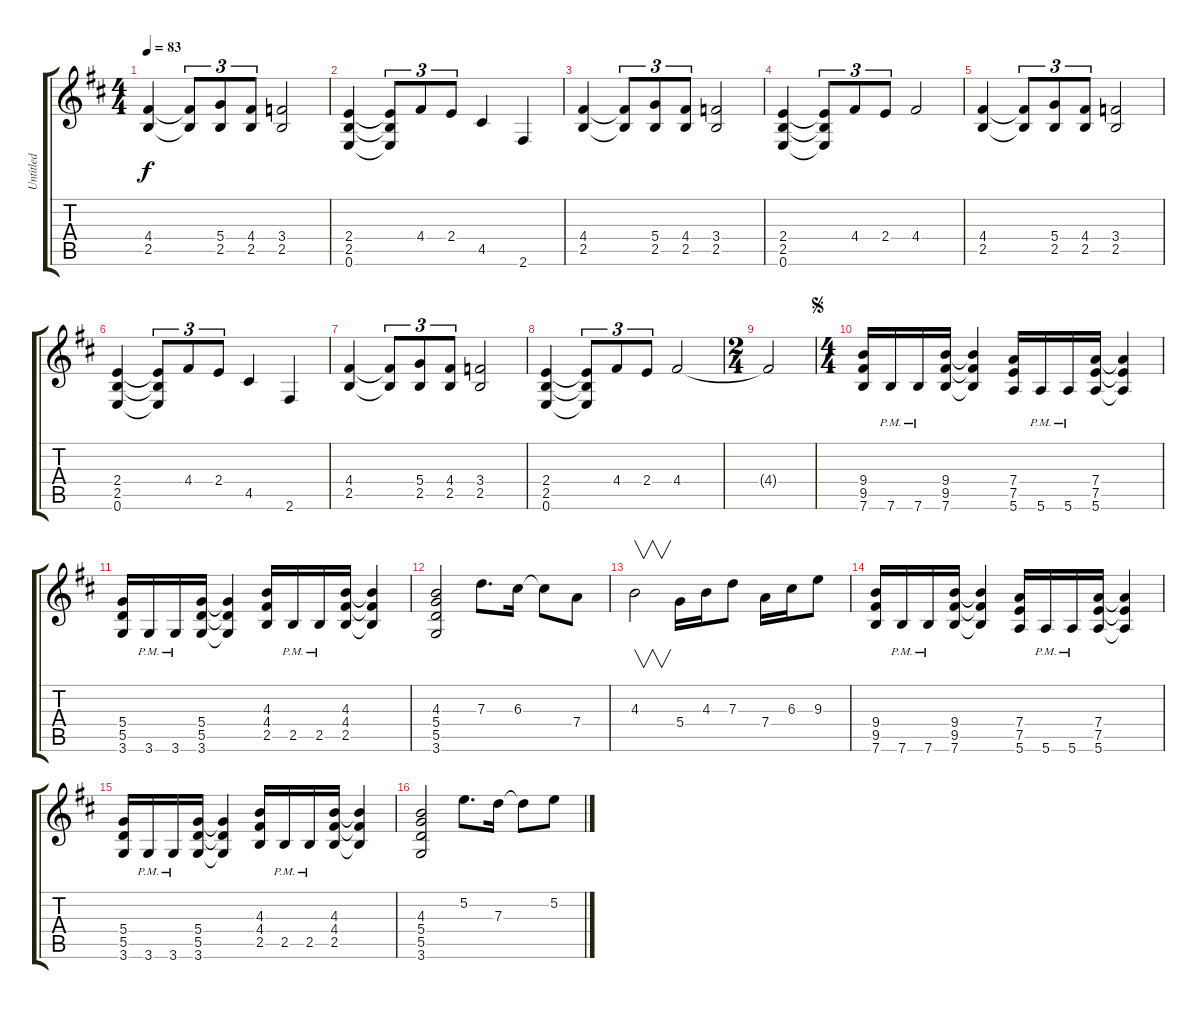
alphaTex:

\track ("Untitled" "Untitled") {instrument distortionguitar}
\staff {score tabs}
\tuning (E4 B3 G3 D3 A2 E2) {hide}
\ts (4 4)
\tempo 83
\clef g2
\ks d
(4.4 2.5).4{dy f instrument distortionguitar} (4.4{t} 2.5{t}).8{tu (3 2)} (5.4 2.5).8{tu (3 2)} (4.4 2.5).8{tu (3 2)} (3.4 2.5).2 |
(2.4 2.5 0.6).4 (2.4{t} 2.5{t} 0.6{t}).8{tu (3 2)} 4.4.8{tu (3 2)} 2.4.8{tu (3 2)} 4.5.4 2.6.4 |
(4.4 2.5).4 (4.4{t} 2.5{t}).8{tu (3 2)} (5.4 2.5).8{tu (3 2)} (4.4 2.5).8{tu (3 2)} (3.4 2.5).2 |
(2.4 2.5 0.6).4 (2.4{t} 2.5{t} 0.6{t}).8{tu (3 2)} 4.4.8{tu (3 2)} 2.4.8{tu (3 2)} 4.4.2 |
(4.4 2.5).4 (4.4{t} 2.5{t}).8{tu (3 2)} (5.4 2.5).8{tu (3 2)} (4.4 2.5).8{tu (3 2)} (3.4 2.5).2 |
(2.4 2.5 0.6).4 (2.4{t} 2.5{t} 0.6{t}).8{tu (3 2)} 4.4.8{tu (3 2)} 2.4.8{tu (3 2)} 4.5.4 2.6.4 |
(4.4 2.5).4 (4.4{t} 2.5{t}).8{tu (3 2)} (5.4 2.5).8{tu (3 2)} (4.4 2.5).8{tu (3 2)} (3.4 2.5).2 |
(2.4 2.5 0.6).4 (2.4{t} 2.5{t} 0.6{t}).8{tu (3 2)} 4.4.8{tu (3 2)} 2.4.8{tu (3 2)} 4.4.2 |
\ts (2 4)
4.4{t}.2 |
\ts (4 4)
\jump segno
(9.4 9.5 7.6).16 7.6{pm}.16 7.6{pm}.16 (9.4 9.5 7.6).16 (9.4{t} 9.5{t} 7.6{t}).4 (7.4 7.5 5.6).16 5.6{pm}.16 5.6{pm}.16 (7.4 7.5 5.6).16 (7.4{t} 7.5{t} 5.6{t}).4 |
(5.4 5.5 3.6).16 3.6{pm}.16 3.6{pm}.16 (5.4 5.5 3.6).16 (5.4{t} 5.5{t} 3.6{t}).4 (4.3 4.4 2.5).16 2.5{pm}.16 2.5{pm}.16 (4.3 4.4 2.5).16 (4.3{t} 4.4{t} 2.5{t}).4 |
(4.3 5.4 5.5 3.6).2 7.3.8{d} 6.3.16 6.3{t}.8 7.4.8 |
4.3.2{v} 5.4.16 4.3.16 7.3.8 7.4.16 6.3.16 9.3.8 |
(9.4 9.5 7.6).16 7.6{pm}.16 7.6{pm}.16 (9.4 9.5 7.6).16 (9.4{t} 9.5{t} 7.6{t}).4 (7.4 7.5 5.6).16 5.6{pm}.16 5.6{pm}.16 (7.4 7.5 5.6).16 (7.4{t} 7.5{t} 5.6{t}).4 |
(5.4 5.5 3.6).16 3.6{pm}.16 3.6{pm}.16 (5.4 5.5 3.6).16 (5.4{t} 5.5{t} 3.6{t}).4 (4.3 4.4 2.5).16 2.5{pm}.16 2.5{pm}.16 (4.3 4.4 2.5).16 (4.3{t} 4.4{t} 2.5{t}).4 |
(4.3 5.4 5.5 3.6).2 5.2.8{d} 7.3.16 7.3{t}.8 5.2.8
